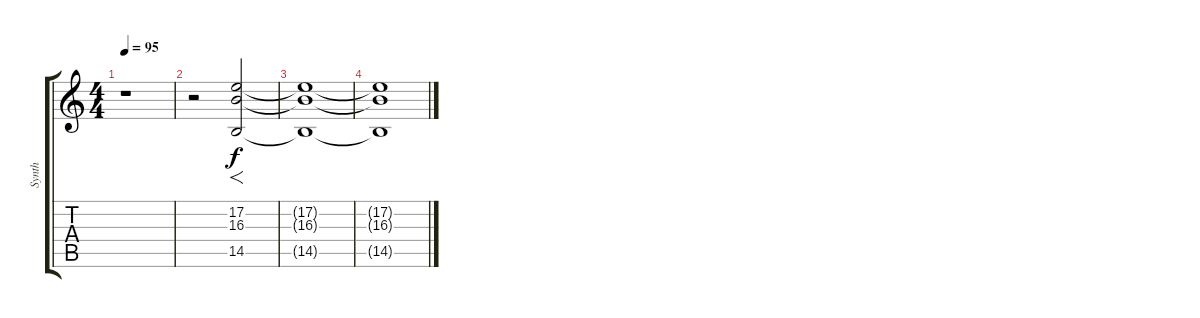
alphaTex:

\track ("Synth" "Synth") {instrument synthstrings1}
\staff {score tabs}
\tuning (E4 B3 G3 D3 A2 E2) {hide}
\ts (4 4)
\tempo 95
\clef g2
\ks c
r.1{dy f} |
r.2 (17.2 16.3 14.5).2{f volume 13} |
(17.2{t} 16.3{t} 14.5{t}).1{volume 0} |
(17.2{t} 16.3{t} 14.5{t}).1
